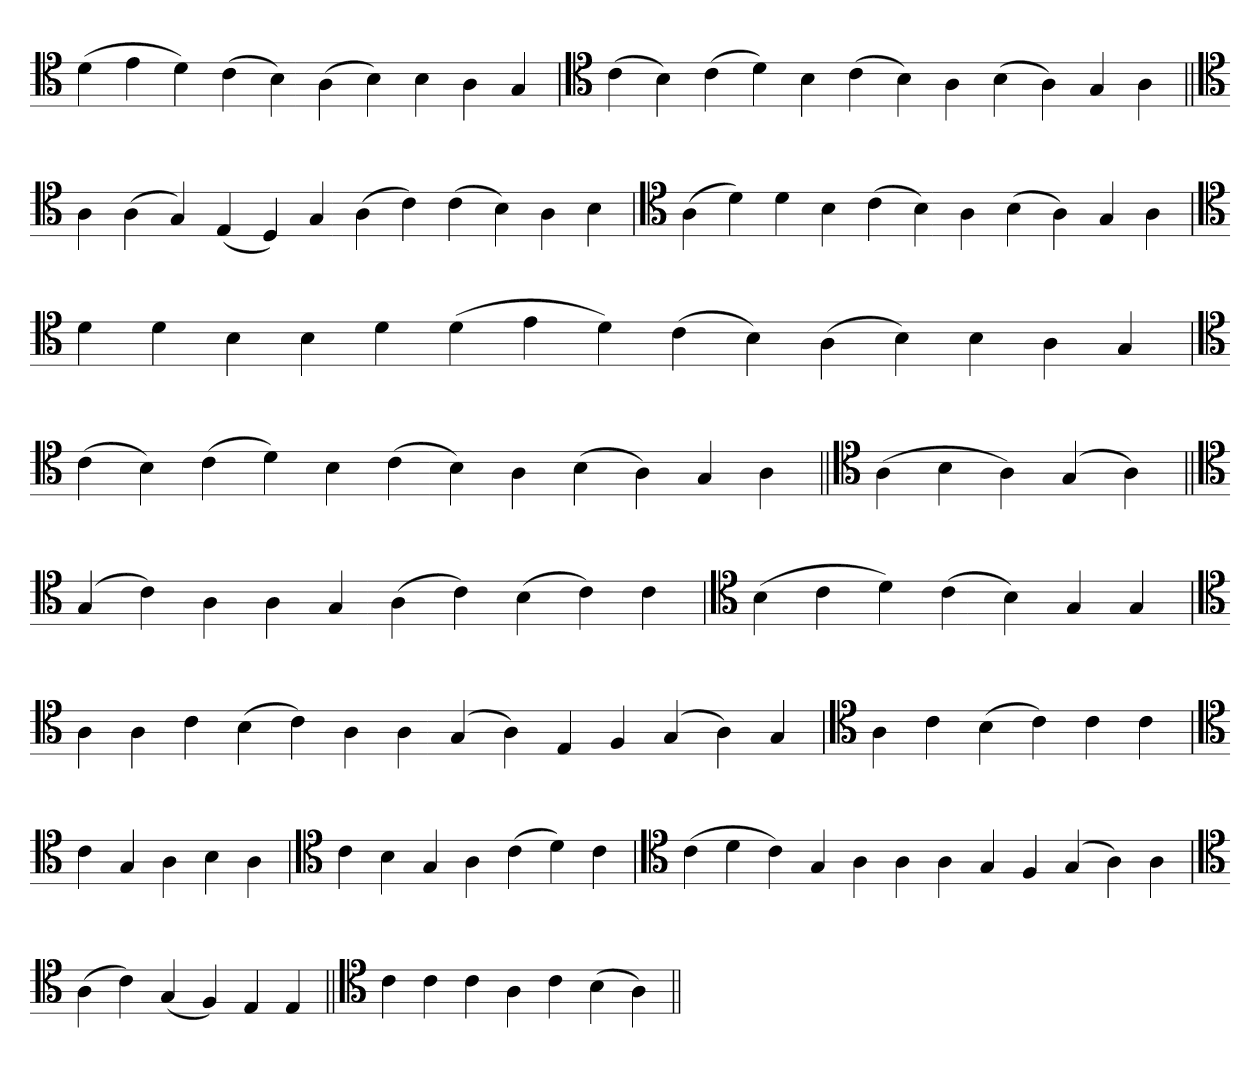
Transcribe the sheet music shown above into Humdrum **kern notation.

**kern
*part1
*staff1
*clefC4
=
(4d
4e
4d)
(4c
4B)
(4A
4B)
4B
4A
4G
='
*clefC4
(4c
4B)
(4c
4d)
4B
(4c
4B)
4A
(4B
4A)
4G
4A
=||
*clefC4
4A
(4A
4G)
(4E
4D)
4G
(4A
4c)
(4c
4B)
4A
4B
='
*clefC4
(4A
4d)
4d
4B
(4c
4B)
4A
(4B
4A)
4G
4A
=
*clefC4
4d
4d
4B
4B
4d
(4d
4e
4d)
(4c
4B)
(4A
4B)
4B
4A
4G
='
*clefC4
(4c
4B)
(4c
4d)
4B
(4c
4B)
4A
(4B
4A)
4G
4A
=||
*clefC4
(4A
4B
4A)
(4G
4A)
=||
*clefC4
(4G
4c)
4A
4A
4G
(4A
4c)
(4B
4c)
4c
=`
*clefC4
(4B
4c
4d)
(4c
4B)
4G
4G
='
*clefC4
4A
4A
4c
(4B
4c)
4A
4A
(4G
4A)
4E
4F
(4G
4A)
4G
=`
*clefC4
4A
4c
(4B
4c)
4c
4c
='
*clefC4
4c
4G
4A
4B
4A
=`
*clefC4
4c
4B
4G
4A
(4c
4d)
4c
=
*clefC4
(4c
4d
4c)
4G
4A
4A
4A
4G
4F
(4G
4A)
4A
=`
*clefC4
(4A
4c)
(4G
4F)
4E
4E
=||
*clefC4
4c
4c
4c
4A
4c
(4B
4A)
=||
*-
